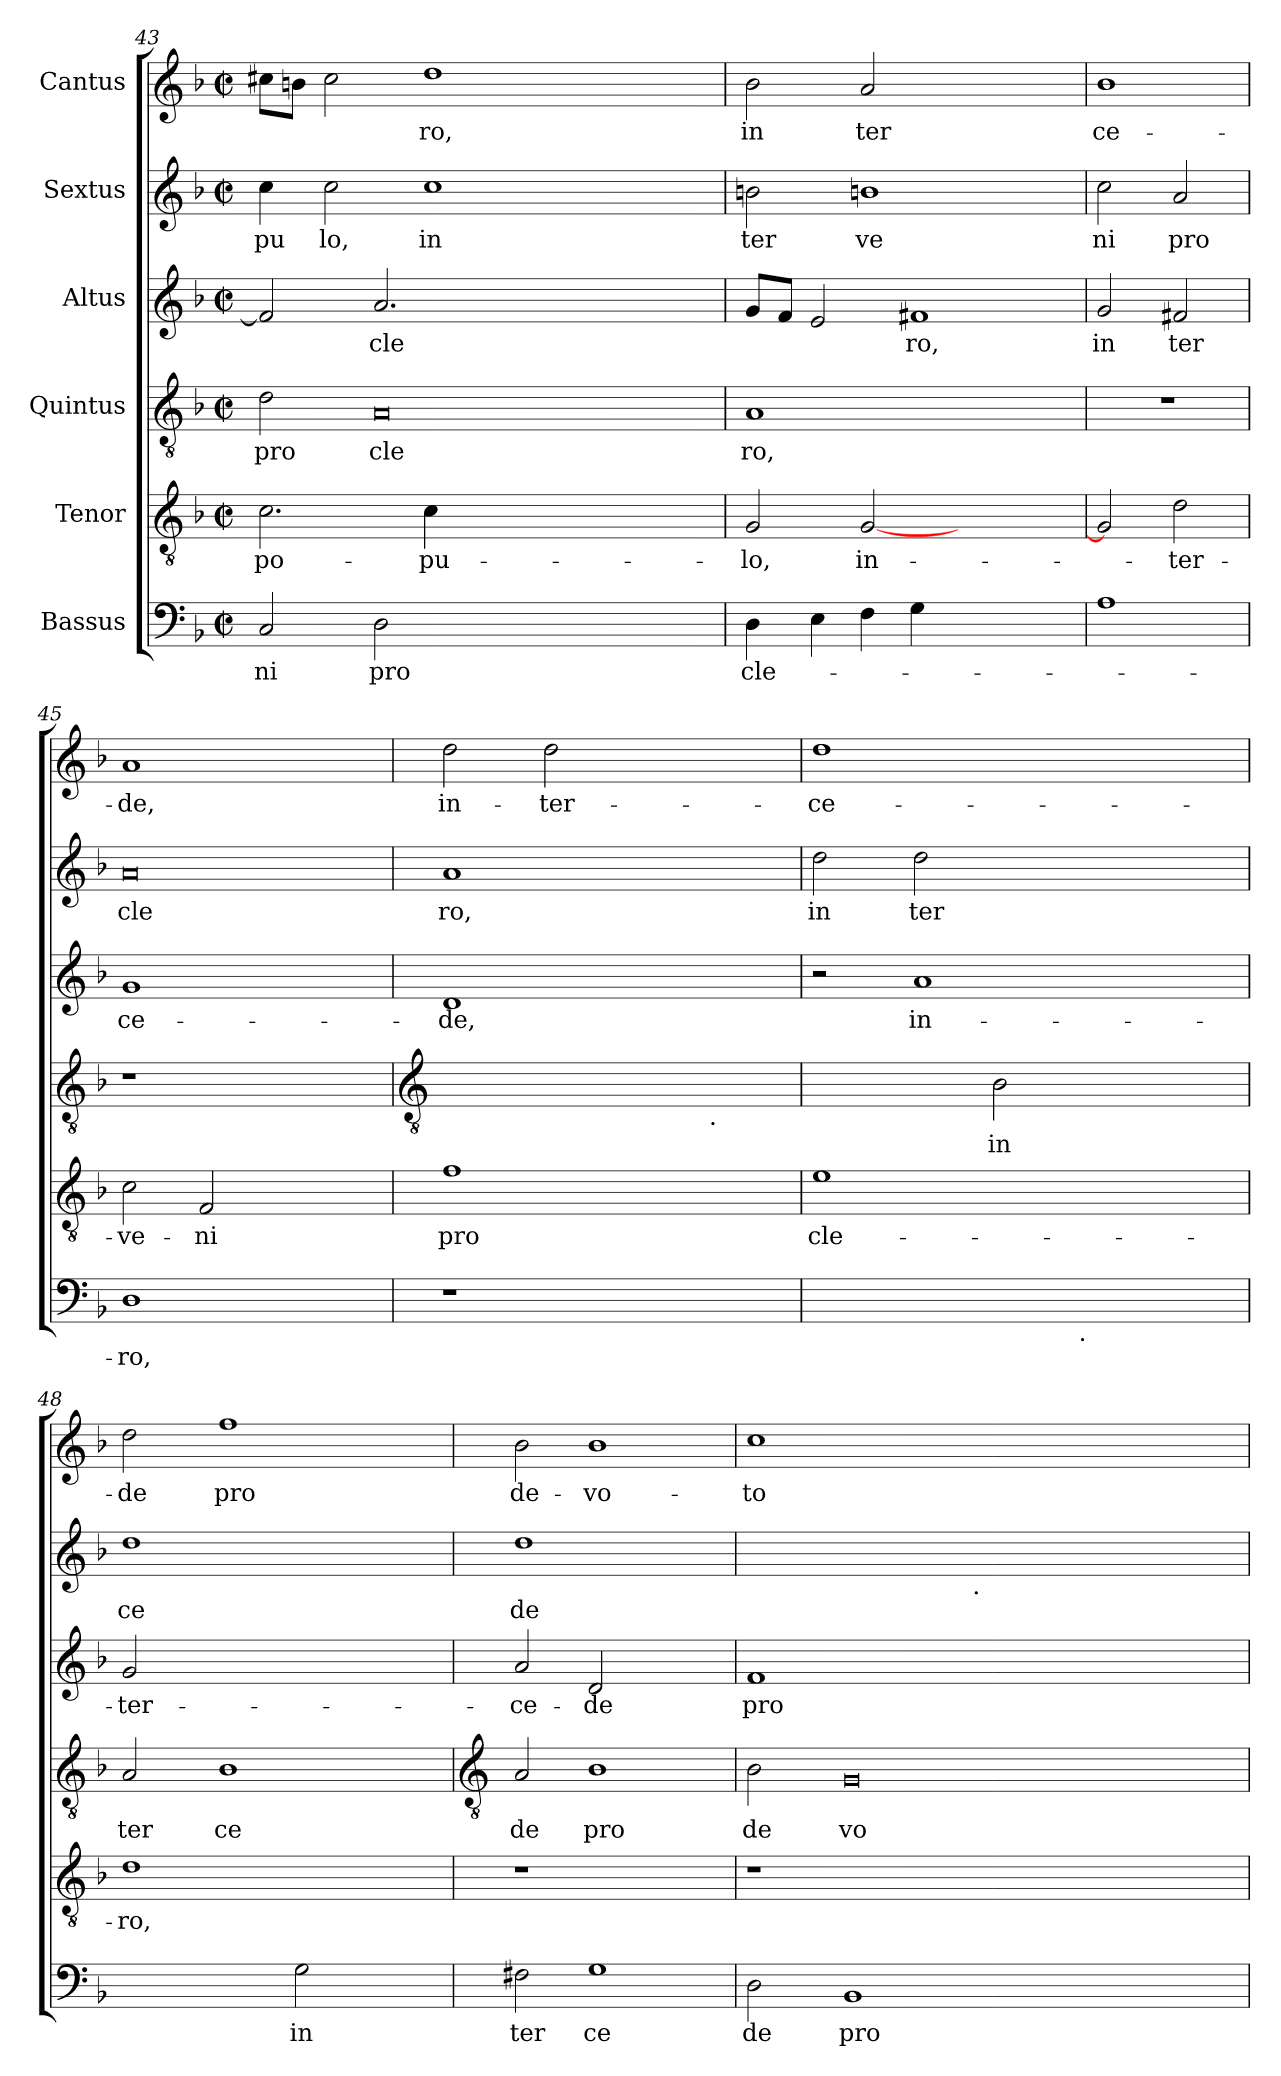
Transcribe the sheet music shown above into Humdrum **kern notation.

**kern	**text	**kern	**text	**kern	**text	**kern	**text	**kern	**text	**kern	**text
*part6	*part6	*part5	*part5	*part4	*part4	*part3	*part3	*part2	*part2	*part1	*part1
*staff6	*staff6	*staff5	*staff5	*staff4	*staff4	*staff3	*staff3	*staff2	*staff2	*staff1	*staff1
*I"Bassus	*	*I"Tenor	*	*I"Quintus	*	*I"Altus	*	*I"Sextus	*	*I"Cantus	*
!!LO:LB:g=z
*clefF4	*	*clefGv2	*	*clefGv2	*	*clefG2	*	*clefG2	*	*clefG2	*
*k[b-]	*	*k[b-]	*	*k[b-]	*	*k[b-]	*	*k[b-]	*	*k[b-]	*
*F:	*	*F:	*	*F:	*	*F:	*	*F:	*	*F:	*
*M2/2	*	*M2/2	*	*M2/2	*	*M2/2	*	*M2/2	*	*M2/2	*
*met(c|)	*	*met(c|)	*	*met(c|)	*	*met(c|)	*	*met(c|)	*	*met(c|)	*
=43	=43	=43	=43	=43	=43	=43	=43	=43	=43	=43	=43
!	!LO:LY:b	!	!LO:LY:b	!	!LO:LY:b	!	!	!	!LO:LY:b	!	!
2C/	-ni	2.c\	po-	2d\	pro	2f/]	.	4cc\	pu	8cc#X\L	.
.	.	.	.	.	.	.	.	.	.	8bn\J	.
!	!	!	!	!	!	!	!	!	!LO:LY:b	!	!
.	.	.	.	.	.	.	.	2cc\	lo,	2cc#\	.
!	!LO:LY:b	!	!	!	!LO:LY:b	!	!LO:LY:b	!	!	!	!
2D\	pro	.	.	0A	cle	2.a/	cle	.	.	.	.
!	!	!	!LO:LY:b	!	!	!	!	!	!LO:LY:b	!	!LO:LY:b
.	.	4c\	-pu-	.	.	.	.	1cc	in	1dd	ro,
1.ryy	.	1.ryy	.	.	.	.	.	.	.	.	.
.	.	.	.	.	.	1ryy	.	.	.	.	.
.	.	.	.	.	.	.	.	2.ryy	.	2.ryy	.
.	.	.	.	.	.	4ryy	.	.	.	.	.
=44	=44	=44	=44	=44	=44	=44	=44	=44	=44	=44	=44
!	!LO:LY:b	!	!LO:LY:b	!	!LO:LY:b	!	!	!	!LO:LY:b	!	!LO:LY:b
4D\	cle-	2G/	-lo,	1A	ro,	8g/L	.	2bn\	ter	2b-\	in
.	.	.	.	.	.	8f/J	.	.	.	.	.
4E\	.	.	.	.	.	2e/	.	.	.	.	.
!	!	!	!LO:LY:b	!	!	!	!	!	!LO:LY:b	!	!LO:LY:b
4F\	.	[2G/	in-	.	.	.	.	1bn	ve	2a/	ter
!	!	!	!	!	!	!	!LO:LY:b	!	!	!	!
4G\	.	.	.	.	.	1f#X	ro,	.	.	.	.
2.ryy	.	2.ryy	.	2.ryy	.	.	.	.	.	2.ryy	.
.	.	.	.	.	.	.	.	4ryy	.	.	.
!!LO:LB:g=z
=45	=45	=45	=45	=45	=45	=45	=45	=45	=45	=45	=45
!	!	!	!	!	!	!	!LO:LY:b	!	!LO:LY:b	!	!LO:LY:b
1A	.	2G/]	.	1r	.	2g/	in	2cc\	ni	1b-	ce-
!	!	!	!LO:LY:b	!	!	!	!LO:LY:b	!	!LO:LY:b	!	!
.	.	2d\	-ter-	.	.	2f#X/	ter	2a/	pro	.	.
!!LO:LB:g=z
=45A	=45A	=45A	=45A	=45A	=45A	=45A	=45A	=45A	=45A	=45A	=45A
!	!LO:LY:b	!	!LO:LY:b	!	!	!	!LO:LY:b	!	!LO:LY:b	!	!LO:LY:b
1D	-ro,	2c\	-ve-	1r	.	1g	ce-	0a	cle	1a	-de,
!	!	!	!LO:LY:b	!	!	!	!	!	!	!	!
.	.	2F/	-ni	.	.	.	.	.	.	.	.
1ryy	.	1ryy	.	1ryy	.	1ryy	.	.	.	1ryy	.
!!LO:LB:g=z
=46A	=46A	=46A	=46A	=46A	=46A	=46A	=46A	=46A	=46A	=46A	=46A
*	*	*	*	*clefGv2	*	*	*	*	*	*	*
!	!	!	!LO:LY:b	!	!	!	!LO:LY:b	!	!LO:LY:b	!	!LO:LY:b
1r	.	1f	pro	4ryy	.	1d	-de,	1a	ro,	2dd\	in-
.	.	.	.	4ryy	.	.	.	.	.	.	.
!	!	!	!	!	!	!	!	!	!	!	!LO:LY:b
.	.	.	.	4ryy	.	.	.	.	.	2dd\	-ter-
.	.	.	.	64ryy	.	.	.	.	.	.	.
.	.	.	.	64ryy	.	.	.	.	.	.	.
.	.	.	.	64ryy	.	.	.	.	.	.	.
.	.	.	.	64ryy	.	.	.	.	.	.	.
.	.	.	.	64ryy	.	.	.	.	.	.	.
.	.	.	.	64ryy	.	.	.	.	.	.	.
.	.	.	.	64ryy	.	.	.	.	.	.	.
.	.	.	.	64ryy	.	.	.	.	.	.	.
.	.	.	.	64ryy	.	.	.	.	.	.	.
.	.	.	.	64ryy	.	.	.	.	.	.	.
.	.	.	.	64ryy	.	.	.	.	.	.	.
.	.	.	.	64ryy	.	.	.	.	.	.	.
!	!	!	!	!LO:TX:b:t=.	!	!	!	!	!	!	!
.	.	.	.	64ryy	.	.	.	.	.	.	.
.	.	.	.	4ryy	.	.	.	.	.	.	.
8ryy	.	8ryy	.	.	.	8ryy	.	8ryy	.	8ryy	.
16ryy	.	16ryy	.	.	.	16ryy	.	16ryy	.	16ryy	.
64ryy	.	64ryy	.	.	.	64ryy	.	64ryy	.	64ryy	.
!!LO:LB:g=z
=47A	=47A	=47A	=47A	=47A	=47A	=47A	=47A	=47A	=47A	=47A	=47A
!	!	!	!LO:LY:b	!	!	!	!	!	!LO:LY:b	!	!LO:LY:b
4ryy	.	1e	cle-	4ryy	.	2r	.	2dd\	in	1dd	-ce-
4ryy	.	.	.	4ryy	.	.	.	.	.	.	.
!	!	!	!	!	!	!	!LO:LY:b	!	!LO:LY:b	!	!
4ryy	.	.	.	4ryy	.	1a	in-	2dd\	ter	.	.
64ryy	.	.	.	64ryy	.	.	.	.	.	.	.
64ryy	.	.	.	64ryy	.	.	.	.	.	.	.
64ryy	.	.	.	64ryy	.	.	.	.	.	.	.
!	!	!	!	!	!LO:LY:b	!	!	!	!	!	!
64ryy	.	.	.	2B-\	in	.	.	.	.	.	.
64ryy	.	.	.	.	.	.	.	.	.	.	.
64ryy	.	.	.	.	.	.	.	.	.	.	.
64ryy	.	.	.	.	.	.	.	.	.	.	.
64ryy	.	.	.	.	.	.	.	.	.	.	.
64ryy	.	.	.	.	.	.	.	.	.	.	.
64ryy	.	.	.	.	.	.	.	.	.	.	.
64ryy	.	.	.	.	.	.	.	.	.	.	.
64ryy	.	.	.	.	.	.	.	.	.	.	.
!LO:TX:b:t=.	!	!	!	!	!	!	!	!	!	!	!
64ryy	.	.	.	.	.	.	.	.	.	.	.
4ryy	.	.	.	.	.	.	.	.	.	.	.
.	.	2ryy	.	.	.	.	.	2ryy	.	2ryy	.
4ryy	.	.	.	.	.	.	.	.	.	.	.
.	.	.	.	8ryy	.	.	.	.	.	.	.
.	.	.	.	16ryy	.	.	.	.	.	.	.
32.ryy	.	.	.	.	.	.	.	.	.	.	.
.	.	.	.	64ryy	.	.	.	.	.	.	.
!!LO:LB:g=z
=48	=48	=48	=48	=48	=48	=48	=48	=48	=48	=48	=48
!	!	!	!LO:LY:b	!	!LO:LY:b	!	!LO:LY:b	!	!LO:LY:b	!	!LO:LY:b
4ryy	.	1d	-ro,	2A/	ter	2g/	-ter-	1dd	ce	2dd\	-de
4ryy	.	.	.	.	.	.	.	.	.	.	.
!	!	!	!	!	!LO:LY:b	!	!	!	!	!	!LO:LY:b
4ryy	.	.	.	1B-	ce	1ryy	.	.	.	1ff	pro
64ryy	.	.	.	.	.	.	.	.	.	.	.
64ryy	.	.	.	.	.	.	.	.	.	.	.
64ryy	.	.	.	.	.	.	.	.	.	.	.
!	!LO:LY:b	!	!	!	!	!	!	!	!	!	!
2G\	in	.	.	.	.	.	.	.	.	.	.
.	.	2ryy	.	.	.	.	.	2ryy	.	.	.
8ryy	.	.	.	.	.	.	.	.	.	.	.
16ryy	.	.	.	.	.	.	.	.	.	.	.
64ryy	.	.	.	.	.	.	.	.	.	.	.
!!LO:LB:g=z
=49A	=49A	=49A	=49A	=49A	=49A	=49A	=49A	=49A	=49A	=49A	=49A
*	*	*	*	*clefGv2	*	*	*	*	*	*	*
!	!LO:LY:b	!	!	!	!LO:LY:b	!	!LO:LY:b	!	!LO:LY:b	!	!LO:LY:b
2F#X\	ter	1r	.	2A/	de	2a/	-ce-	1dd	de	2b-\	de-
!	!LO:LY:b	!	!	!	!LO:LY:b	!	!LO:LY:b	!	!	!	!LO:LY:b
1G	ce	.	.	1B-	pro	2d/	-de	.	.	1b-	-vo-
.	.	2ryy	.	.	.	2ryy	.	2ryy	.	.	.
!!LO:LB:g=z
=49B	=49B	=49B	=49B	=49B	=49B	=49B	=49B	=49B	=49B	=49B	=49B
!	!LO:LY:b	!	!	!	!LO:LY:b	!	!LO:LY:b	!	!	!	!LO:LY:b
2D\	de	1r	.	2B-\	de	1f	pro	4ryy	.	1cc	-to
.	.	.	.	.	.	.	.	4ryy	.	.	.
!	!LO:LY:b	!	!	!	!LO:LY:b	!	!	!	!	!	!
1BB-	pro	.	.	0G	vo	.	.	4ryy	.	.	.
.	.	.	.	.	.	.	.	32ryy	.	.	.
.	.	.	.	.	.	.	.	32ryy	.	.	.
.	.	.	.	.	.	.	.	32ryy	.	.	.
.	.	.	.	.	.	.	.	32ryy	.	.	.
.	.	.	.	.	.	.	.	32ryy	.	.	.
.	.	.	.	.	.	.	.	32ryy	.	.	.
!	!	!	!	!	!	!	!	!LO:TX:b:t=.	!	!	!
.	.	.	.	.	.	.	.	32ryy	.	.	.
.	.	.	.	.	.	.	.	4ryy	.	.	.
.	.	1.ryy	.	.	.	1.ryy	.	.	.	1.ryy	.
.	.	.	.	.	.	.	.	1ryy	.	.	.
1ryy	.	.	.	.	.	.	.	.	.	.	.
.	.	.	.	.	.	.	.	4ryy	.	.	.
.	.	.	.	.	.	.	.	32ryy	.	.	.
=	=	=	=	=	=	=	=	=	=	=	=
*-	*-	*-	*-	*-	*-	*-	*-	*-	*-	*-	*-
